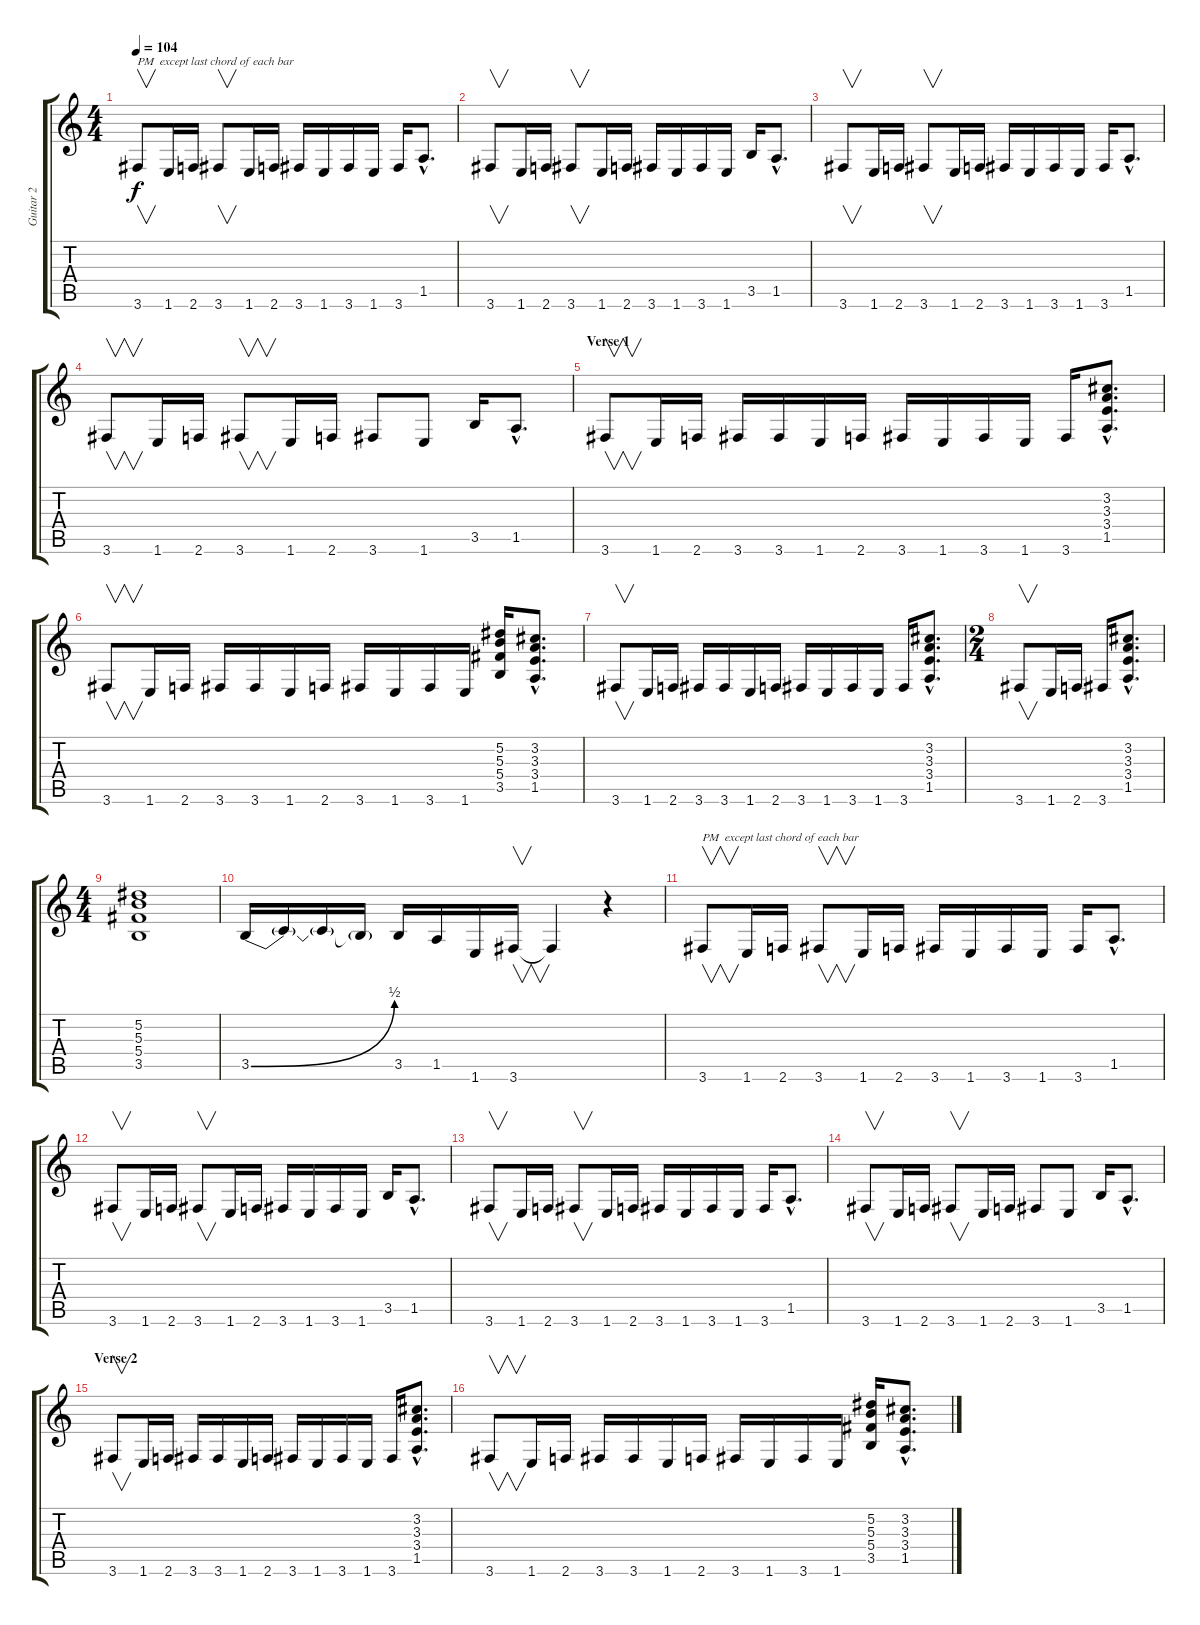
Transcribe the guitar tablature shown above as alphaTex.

\track ("Guitar 2" "Guitar 2") {instrument overdrivenguitar}
\staff {score tabs}
\tuning (Eb4 Bb3 Gb3 Db3 Ab2 Eb2) {hide}
\ts (4 4)
\tempo 104
\clef g2
\ks c
3.6.8{v txt "PM  except last chord of each bar" dy f} 1.6.16 2.6.16 3.6.8{v} 1.6.16 2.6.16 3.6.16 1.6.16 3.6.16 1.6.16 3.6.16 1.5{hac}.8{d} |
3.6.8{v} 1.6.16 2.6.16 3.6.8{v} 1.6.16 2.6.16 3.6.16 1.6.16 3.6.16 1.6.16 3.5.16 1.5{hac}.8{d} |
3.6.8{v} 1.6.16 2.6.16 3.6.8{v} 1.6.16 2.6.16 3.6.16 1.6.16 3.6.16 1.6.16 3.6.16 1.5{hac}.8{d} |
3.6.8{v} 1.6.16 2.6.16 3.6.8{v} 1.6.16 2.6.16 3.6.8 1.6.8 3.5.16 1.5{hac}.8{d} |
\section ("" "Verse 1")
3.6.8{v} 1.6.16 2.6.16 3.6.16 3.6.16 1.6.16 2.6.16 3.6.16 1.6.16 3.6.16 1.6.16 3.6.16 (3.2{hac} 3.3{hac} 3.4{hac} 1.5{hac}).8{d} |
3.6.8{v} 1.6.16 2.6.16 3.6.16 3.6.16 1.6.16 2.6.16 3.6.16 1.6.16 3.6.16 1.6.16 (5.2 5.3 5.4 3.5).16 (3.2{hac} 3.3{hac} 3.4{hac} 1.5{hac}).8{d} |
3.6.8{v} 1.6.16 2.6.16 3.6.16 3.6.16 1.6.16 2.6.16 3.6.16 1.6.16 3.6.16 1.6.16 3.6.16 (3.2{hac} 3.3{hac} 3.4{hac} 1.5{hac}).8{d} |
\ts (2 4)
3.6.8{v} 1.6.16 2.6.16 3.6.16 (3.2{hac} 3.3{hac} 3.4{hac} 1.5{hac}).8{d} |
\ts (4 4)
(5.2 5.3 5.4 3.5).1 |
3.5{be (bend 0 0 60 2)}.16 3.5{t}.16 3.5{t}.16 3.5{t}.16 3.5.16 1.5.16 1.6.16 3.6.16{v} 3.6{t}.4 r.4 |
3.6.8{v txt "PM  except last chord of each bar"} 1.6.16 2.6.16 3.6.8{v} 1.6.16 2.6.16 3.6.16 1.6.16 3.6.16 1.6.16 3.6.16 1.5{hac}.8{d} |
3.6.8{v} 1.6.16 2.6.16 3.6.8{v} 1.6.16 2.6.16 3.6.16 1.6.16 3.6.16 1.6.16 3.5.16 1.5{hac}.8{d} |
3.6.8{v} 1.6.16 2.6.16 3.6.8{v} 1.6.16 2.6.16 3.6.16 1.6.16 3.6.16 1.6.16 3.6.16 1.5{hac}.8{d} |
3.6.8{v} 1.6.16 2.6.16 3.6.8{v} 1.6.16 2.6.16 3.6.8 1.6.8 3.5.16 1.5{hac}.8{d} |
\section ("" "Verse 2")
3.6.8{v} 1.6.16 2.6.16 3.6.16 3.6.16 1.6.16 2.6.16 3.6.16 1.6.16 3.6.16 1.6.16 3.6.16 (3.2{hac} 3.3{hac} 3.4{hac} 1.5{hac}).8{d} |
3.6.8{v} 1.6.16 2.6.16 3.6.16 3.6.16 1.6.16 2.6.16 3.6.16 1.6.16 3.6.16 1.6.16 (5.2 5.3 5.4 3.5).16 (3.2{hac} 3.3{hac} 3.4{hac} 1.5{hac}).8{d}
